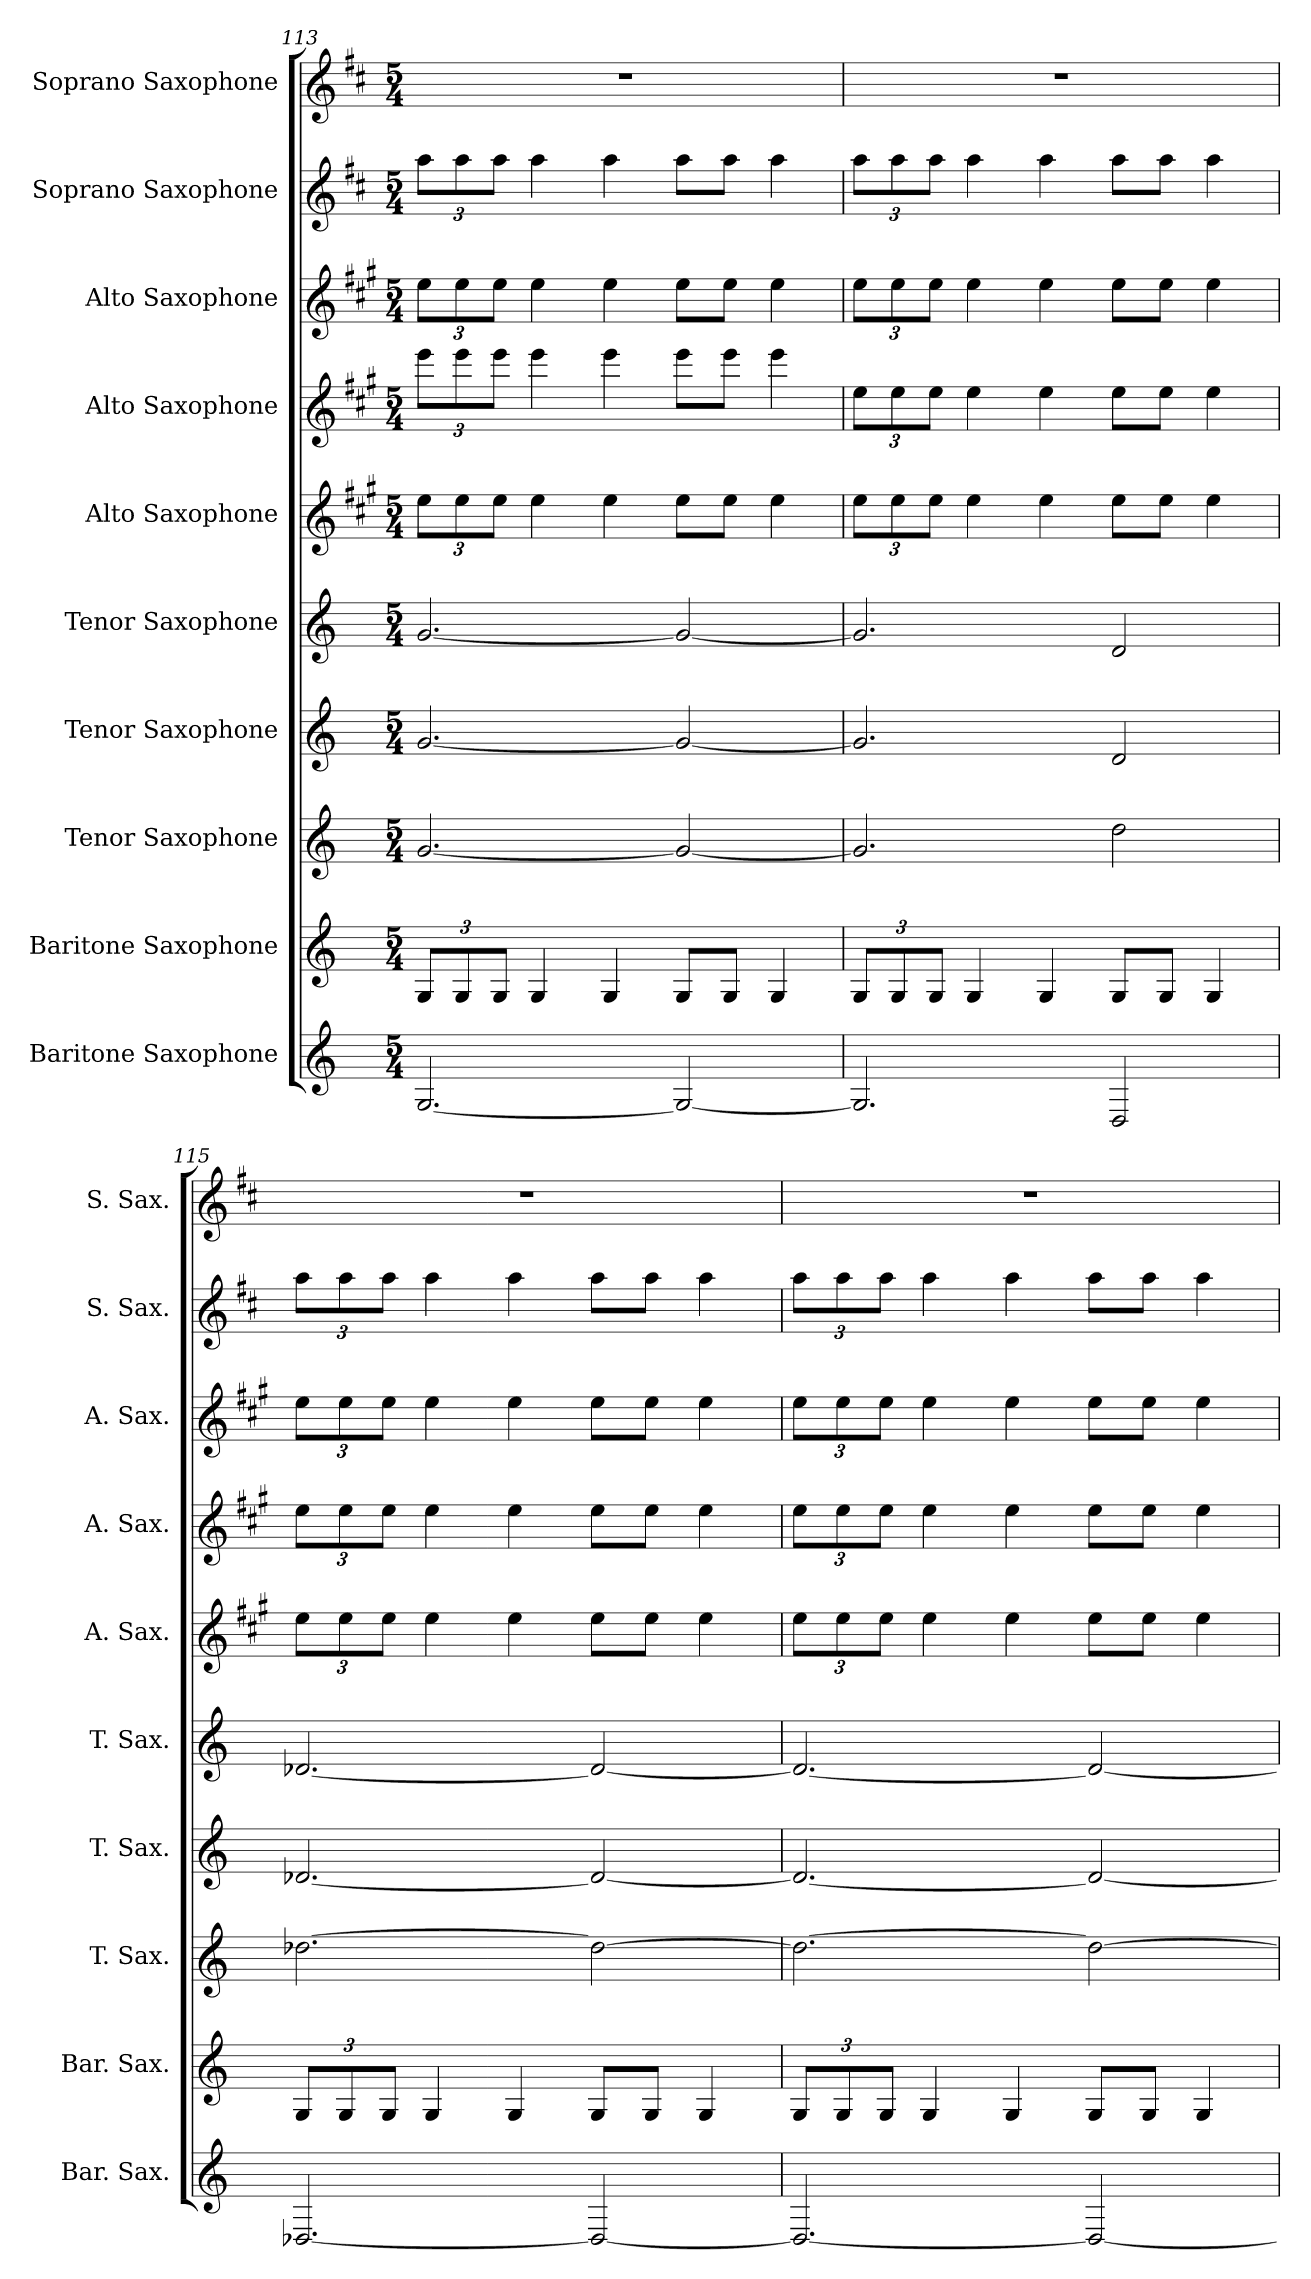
**kern	**kern	**kern	**kern	**kern	**kern	**kern	**kern	**kern	**kern
*part10	*part9	*part8	*part7	*part6	*part5	*part4	*part3	*part2	*part1
*staff10	*staff9	*staff8	*staff7	*staff6	*staff5	*staff4	*staff3	*staff2	*staff1
*I"Baritone Saxophone	*I"Baritone Saxophone	*I"Tenor Saxophone	*I"Tenor Saxophone	*I"Tenor Saxophone	*I"Alto Saxophone	*I"Alto Saxophone	*I"Alto Saxophone	*I"Soprano Saxophone	*I"Soprano Saxophone
*I'Bar. Sax.	*I'Bar. Sax.	*I'T. Sax.	*I'T. Sax.	*I'T. Sax.	*I'A. Sax.	*I'A. Sax.	*I'A. Sax.	*I'S. Sax.	*I'S. Sax.
!!LO:PB:g=z
*clefG2	*clefG2	*clefG2	*clefG2	*clefG2	*clefG2	*clefG2	*clefG2	*clefG2	*clefG2
*ITrd12c21	*ITrd12c21	*ITrd8c14	*ITrd8c14	*ITrd8c14	*ITrd5c9	*ITrd5c9	*ITrd5c9	*ITrd1c2	*ITrd1c2
*k[]	*k[]	*k[]	*k[]	*k[]	*k[]	*k[]	*k[]	*k[]	*k[]
*M5/4	*M5/4	*M5/4	*M5/4	*M5/4	*M5/4	*M5/4	*M5/4	*M5/4	*M5/4
*	*Xbrackettup	*	*	*	*Xbrackettup	*Xbrackettup	*Xbrackettup	*Xbrackettup	*
=113	=113	=113	=113	=113	=113	=113	=113	=113	=113
[2.GG/	12GG/L	[2.G/	[2.G/	[2.G/	12g\L	12gg\L	12g\L	12gg\L	4%5r
.	12GG/	.	.	.	12g\	12gg\	12g\	12gg\	.
.	12GG/J	.	.	.	12g\J	12gg\J	12g\J	12gg\J	.
.	4GG/	.	.	.	4g\	4gg\	4g\	4gg\	.
.	4GG/	.	.	.	4g\	4gg\	4g\	4gg\	.
2GG/_	8GG/L	2G/_	2G/_	2G/_	8g\L	8gg\L	8g\L	8gg\L	.
.	8GG/J	.	.	.	8g\J	8gg\J	8g\J	8gg\J	.
.	4GG/	.	.	.	4g\	4gg\	4g\	4gg\	.
=114	=114	=114	=114	=114	=114	=114	=114	=114	=114
2.GG/]	12GG/L	2.G/]	2.G/]	2.G/]	12g\L	12g\L	12g\L	12gg\L	4%5r
.	12GG/	.	.	.	12g\	12g\	12g\	12gg\	.
.	12GG/J	.	.	.	12g\J	12g\J	12g\J	12gg\J	.
.	4GG/	.	.	.	4g\	4g\	4g\	4gg\	.
.	4GG/	.	.	.	4g\	4g\	4g\	4gg\	.
2DD/	8GG/L	2d\	2D/	2D/	8g\L	8g\L	8g\L	8gg\L	.
.	8GG/J	.	.	.	8g\J	8g\J	8g\J	8gg\J	.
.	4GG/	.	.	.	4g\	4g\	4g\	4gg\	.
=115	=115	=115	=115	=115	=115	=115	=115	=115	=115
[2.DD-X/	12GG/L	[2.d-X\	[2.D-X/	[2.D-X/	12g\L	12g\L	12g\L	12gg\L	4%5r
.	12GG/	.	.	.	12g\	12g\	12g\	12gg\	.
.	12GG/J	.	.	.	12g\J	12g\J	12g\J	12gg\J	.
.	4GG/	.	.	.	4g\	4g\	4g\	4gg\	.
.	4GG/	.	.	.	4g\	4g\	4g\	4gg\	.
2DD-/_	8GG/L	2d-\_	2D-/_	2D-/_	8g\L	8g\L	8g\L	8gg\L	.
.	8GG/J	.	.	.	8g\J	8g\J	8g\J	8gg\J	.
.	4GG/	.	.	.	4g\	4g\	4g\	4gg\	.
=116	=116	=116	=116	=116	=116	=116	=116	=116	=116
2.DD-/_	12GG/L	2.d-\_	2.D-/_	2.D-/_	12g\L	12g\L	12g\L	12gg\L	4%5r
.	12GG/	.	.	.	12g\	12g\	12g\	12gg\	.
.	12GG/J	.	.	.	12g\J	12g\J	12g\J	12gg\J	.
.	4GG/	.	.	.	4g\	4g\	4g\	4gg\	.
.	4GG/	.	.	.	4g\	4g\	4g\	4gg\	.
2DD-/_	8GG/L	2d-\_	2D-/_	2D-/_	8g\L	8g\L	8g\L	8gg\L	.
.	8GG/J	.	.	.	8g\J	8g\J	8g\J	8gg\J	.
.	4GG/	.	.	.	4g\	4g\	4g\	4gg\	.
=	=	=	=	=	=	=	=	=	=
*-	*-	*-	*-	*-	*-	*-	*-	*-	*-
